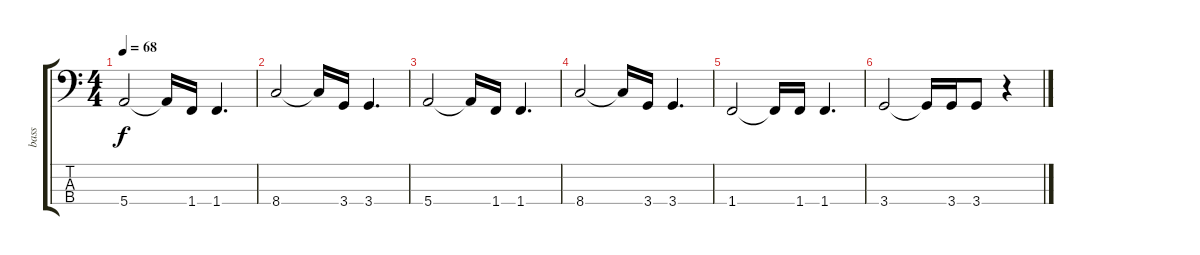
\track ("bass" "bass") {instrument electricbassfinger}
\staff {score tabs}
\tuning (G2 D2 A1 E1) {hide}
\ts (4 4)
\tempo 68
\clef f4
\ks c
5.4.2{dy f} 5.4{t}.16 1.4.16 1.4.4{d} |
8.4.2 8.4{t}.16 3.4.16 3.4.4{d} |
5.4.2 5.4{t}.16 1.4.16 1.4.4{d} |
8.4.2 8.4{t}.16 3.4.16 3.4.4{d} |
1.4.2 1.4{t}.16 1.4.16 1.4.4{d} |
3.4.2 3.4{t}.16 3.4.16 3.4.8 r.4
